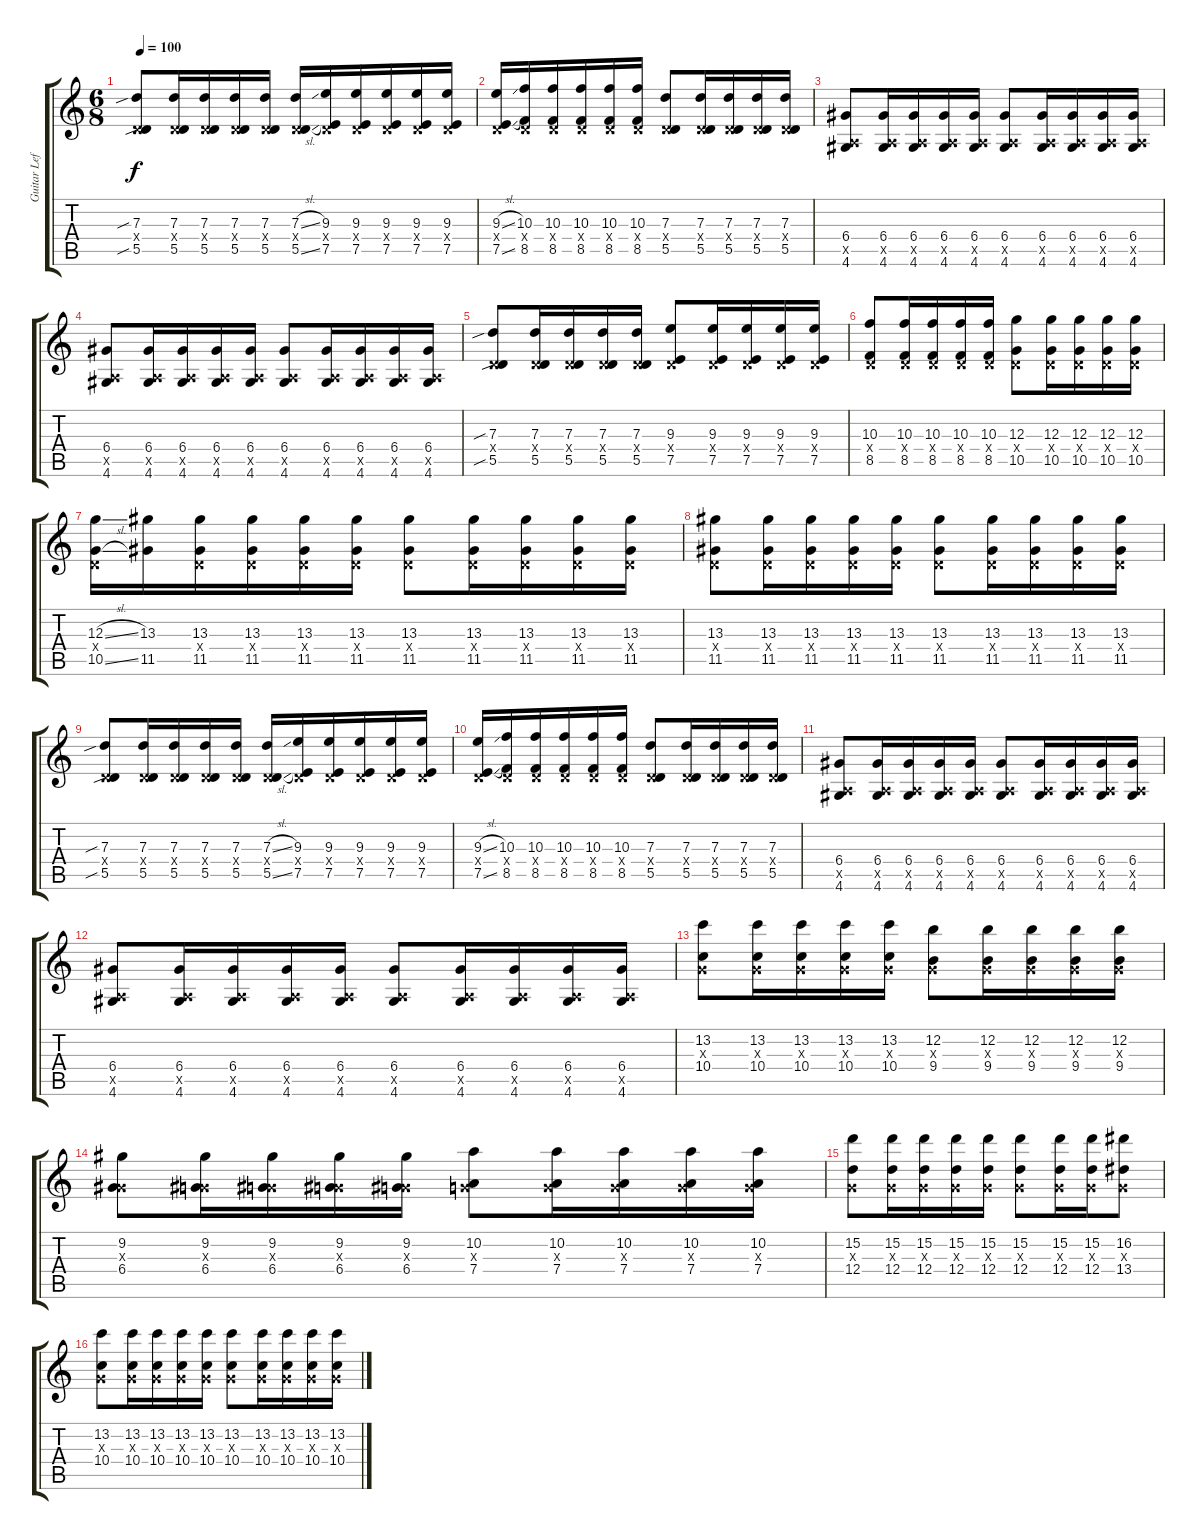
\track ("Guitar Left" "Guitar Lef") {instrument distortionguitar}
\staff {score tabs}
\tuning (E4 B3 G3 D3 A2 E2) {hide}
\ts (6 8)
\tempo 100
\clef g2
\ks c
(7.3{sib} 0.4{x} 5.5{sib}).8{dy f} (7.3 0.4{x} 5.5).16 (7.3 0.4{x} 5.5).16 (7.3 0.4{x} 5.5).16 (7.3 0.4{x} 5.5).16 (7.3{sl} 0.4{x} 5.5{sl}).16 (9.3 0.4{x} 7.5).16 (9.3 0.4{x} 7.5).16 (9.3 0.4{x} 7.5).16 (9.3 0.4{x} 7.5).16 (9.3 0.4{x} 7.5).16 |
(9.3{sl} 0.4{x} 7.5{sl}).16 (10.3 0.4{x} 8.5).16 (10.3 0.4{x} 8.5).16 (10.3 0.4{x} 8.5).16 (10.3 0.4{x} 8.5).16 (10.3 0.4{x} 8.5).16 (7.3 0.4{x} 5.5).8 (7.3 0.4{x} 5.5).16 (7.3 0.4{x} 5.5).16 (7.3 0.4{x} 5.5).16 (7.3 0.4{x} 5.5).16 |
(6.4 0.5{x} 4.6).8 (6.4 0.5{x} 4.6).16 (6.4 0.5{x} 4.6).16 (6.4 0.5{x} 4.6).16 (6.4 0.5{x} 4.6).16 (6.4 0.5{x} 4.6).8 (6.4 0.5{x} 4.6).16 (6.4 0.5{x} 4.6).16 (6.4 0.5{x} 4.6).16 (6.4 0.5{x} 4.6).16 |
(6.4 0.5{x} 4.6).8 (6.4 0.5{x} 4.6).16 (6.4 0.5{x} 4.6).16 (6.4 0.5{x} 4.6).16 (6.4 0.5{x} 4.6).16 (6.4 0.5{x} 4.6).8 (6.4 0.5{x} 4.6).16 (6.4 0.5{x} 4.6).16 (6.4 0.5{x} 4.6).16 (6.4 0.5{x} 4.6).16 |
(7.3{sib} 0.4{x} 5.5{sib}).8 (7.3 0.4{x} 5.5).16 (7.3 0.4{x} 5.5).16 (7.3 0.4{x} 5.5).16 (7.3 0.4{x} 5.5).16 (9.3 0.4{x} 7.5).8 (9.3 0.4{x} 7.5).16 (9.3 0.4{x} 7.5).16 (9.3 0.4{x} 7.5).16 (9.3 0.4{x} 7.5).16 |
(10.3 0.4{x} 8.5).8 (10.3 0.4{x} 8.5).16 (10.3 0.4{x} 8.5).16 (10.3 0.4{x} 8.5).16 (10.3 0.4{x} 8.5).16 (12.3 0.4{x} 10.5).8 (12.3 0.4{x} 10.5).16 (12.3 0.4{x} 10.5).16 (12.3 0.4{x} 10.5).16 (12.3 0.4{x} 10.5).16 |
(12.3{sl} 0.4{x} 10.5{sl}).16 (13.3 11.5).16 (13.3 0.4{x} 11.5).16 (13.3 0.4{x} 11.5).16 (13.3 0.4{x} 11.5).16 (13.3 0.4{x} 11.5).16 (13.3 0.4{x} 11.5).8 (13.3 0.4{x} 11.5).16 (13.3 0.4{x} 11.5).16 (13.3 0.4{x} 11.5).16 (13.3 0.4{x} 11.5).16 |
(13.3 0.4{x} 11.5).8 (13.3 0.4{x} 11.5).16 (13.3 0.4{x} 11.5).16 (13.3 0.4{x} 11.5).16 (13.3 0.4{x} 11.5).16 (13.3 0.4{x} 11.5).8 (13.3 0.4{x} 11.5).16 (13.3 0.4{x} 11.5).16 (13.3 0.4{x} 11.5).16 (13.3 0.4{x} 11.5).16 |
(7.3{sib} 0.4{x} 5.5{sib}).8 (7.3 0.4{x} 5.5).16 (7.3 0.4{x} 5.5).16 (7.3 0.4{x} 5.5).16 (7.3 0.4{x} 5.5).16 (7.3{sl} 0.4{x} 5.5{sl}).16 (9.3 0.4{x} 7.5).16 (9.3 0.4{x} 7.5).16 (9.3 0.4{x} 7.5).16 (9.3 0.4{x} 7.5).16 (9.3 0.4{x} 7.5).16 |
(9.3{sl} 0.4{x} 7.5{sl}).16 (10.3 0.4{x} 8.5).16 (10.3 0.4{x} 8.5).16 (10.3 0.4{x} 8.5).16 (10.3 0.4{x} 8.5).16 (10.3 0.4{x} 8.5).16 (7.3 0.4{x} 5.5).8 (7.3 0.4{x} 5.5).16 (7.3 0.4{x} 5.5).16 (7.3 0.4{x} 5.5).16 (7.3 0.4{x} 5.5).16 |
(6.4 0.5{x} 4.6).8 (6.4 0.5{x} 4.6).16 (6.4 0.5{x} 4.6).16 (6.4 0.5{x} 4.6).16 (6.4 0.5{x} 4.6).16 (6.4 0.5{x} 4.6).8 (6.4 0.5{x} 4.6).16 (6.4 0.5{x} 4.6).16 (6.4 0.5{x} 4.6).16 (6.4 0.5{x} 4.6).16 |
(6.4 0.5{x} 4.6).8 (6.4 0.5{x} 4.6).16 (6.4 0.5{x} 4.6).16 (6.4 0.5{x} 4.6).16 (6.4 0.5{x} 4.6).16 (6.4 0.5{x} 4.6).8 (6.4 0.5{x} 4.6).16 (6.4 0.5{x} 4.6).16 (6.4 0.5{x} 4.6).16 (6.4 0.5{x} 4.6).16 |
(13.2 0.3{x} 10.4).8 (13.2 0.3{x} 10.4).16 (13.2 0.3{x} 10.4).16 (13.2 0.3{x} 10.4).16 (13.2 0.3{x} 10.4).16 (12.2 0.3{x} 9.4).8 (12.2 0.3{x} 9.4).16 (12.2 0.3{x} 9.4).16 (12.2 0.3{x} 9.4).16 (12.2 0.3{x} 9.4).16 |
(9.2 0.3{x} 6.4).8 (9.2 0.3{x} 6.4).16 (9.2 0.3{x} 6.4).16 (9.2 0.3{x} 6.4).16 (9.2 0.3{x} 6.4).16 (10.2 0.3{x} 7.4).8 (10.2 0.3{x} 7.4).16 (10.2 0.3{x} 7.4).16 (10.2 0.3{x} 7.4).16 (10.2 0.3{x} 7.4).16 |
(15.2 0.3{x} 12.4).8 (15.2 0.3{x} 12.4).16 (15.2 0.3{x} 12.4).16 (15.2 0.3{x} 12.4).16 (15.2 0.3{x} 12.4).16 (15.2 0.3{x} 12.4).8 (15.2 0.3{x} 12.4).16 (15.2 0.3{x} 12.4).16 (16.2 0.3{x} 13.4).8 |
(13.2 0.3{x} 10.4).8 (13.2 0.3{x} 10.4).16 (13.2 0.3{x} 10.4).16 (13.2 0.3{x} 10.4).16 (13.2 0.3{x} 10.4).16 (13.2 0.3{x} 10.4).8 (13.2 0.3{x} 10.4).16 (13.2 0.3{x} 10.4).16 (13.2 0.3{x} 10.4).16 (13.2 0.3{x} 10.4).16
